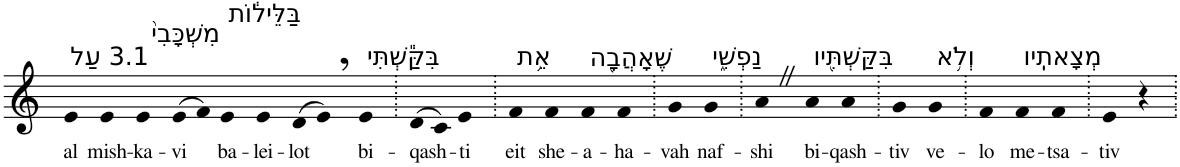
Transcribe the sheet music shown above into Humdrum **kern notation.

**kern	**text
*part1	*part1
*staff1	*staff1
*I"Piano	*
*I'Pno	*
*clefG2	*
*k[]	*
=1	=1
!LO:TX:a:t=3.1 עַל	!
!	!LO:LY:b
4e	al
!LO:TX:a:t=מִשְׁכָּבִי֙	!
!	!LO:LY:b
4e	mish-
!	!LO:LY:b
4e	-ka-
!	!LO:LY:b
(>8e	-vi
8f)	.
!LO:TX:a:t=בַּלֵּיל֔וֹת	!
!	!LO:LY:b
4e	ba-
!	!LO:LY:b
4e	-lei-
!	!LO:LY:b
(>8d	-lot
8e,)	.
!LO:TX:a:t=בִּקַּ֕שְׁתִּי	!
!	!LO:LY:b
4e	bi-
=2.	=2.
!	!LO:LY:b
(>8d	-qash-
8c)	.
!	!LO:LY:b
4e	-ti
=3.	=3.
!LO:TX:a:t=אֵ֥ת	!
!	!LO:LY:b
4f	eit
!LO:TX:a:t=שֶׁאָהֲבָ֖ה	!
!	!LO:LY:b
4f	she-
!	!LO:LY:b
4f	-a-
!	!LO:LY:b
4f	-ha-
=4.	=4.
!	!LO:LY:b
4g	-vah
!LO:TX:a:t=נַפְשִׁ֑י	!
!	!LO:LY:b
4g	naf-
=5.	=5.
!	!LO:LY:b
4aZ	-shi
!LO:TX:a:t=בִּקַּשְׁתִּ֖יו	!
!	!LO:LY:b
4a	bi-
!	!LO:LY:b
4a	-qash-
=6.	=6.
!	!LO:LY:b
4g	-tiv
!LO:TX:a:t=וְלֹ֥א	!
!	!LO:LY:b
4g	ve-
=7.	=7.
!	!LO:LY:b
4f	-lo
!LO:TX:a:t=מְצָאתִֽיו	!
!	!LO:LY:b
4f	me-
!	!LO:LY:b
4f	-tsa-
=8.	=8.
!	!LO:LY:b
4e	-tiv
4r	.
=.	=.
*-	*-
